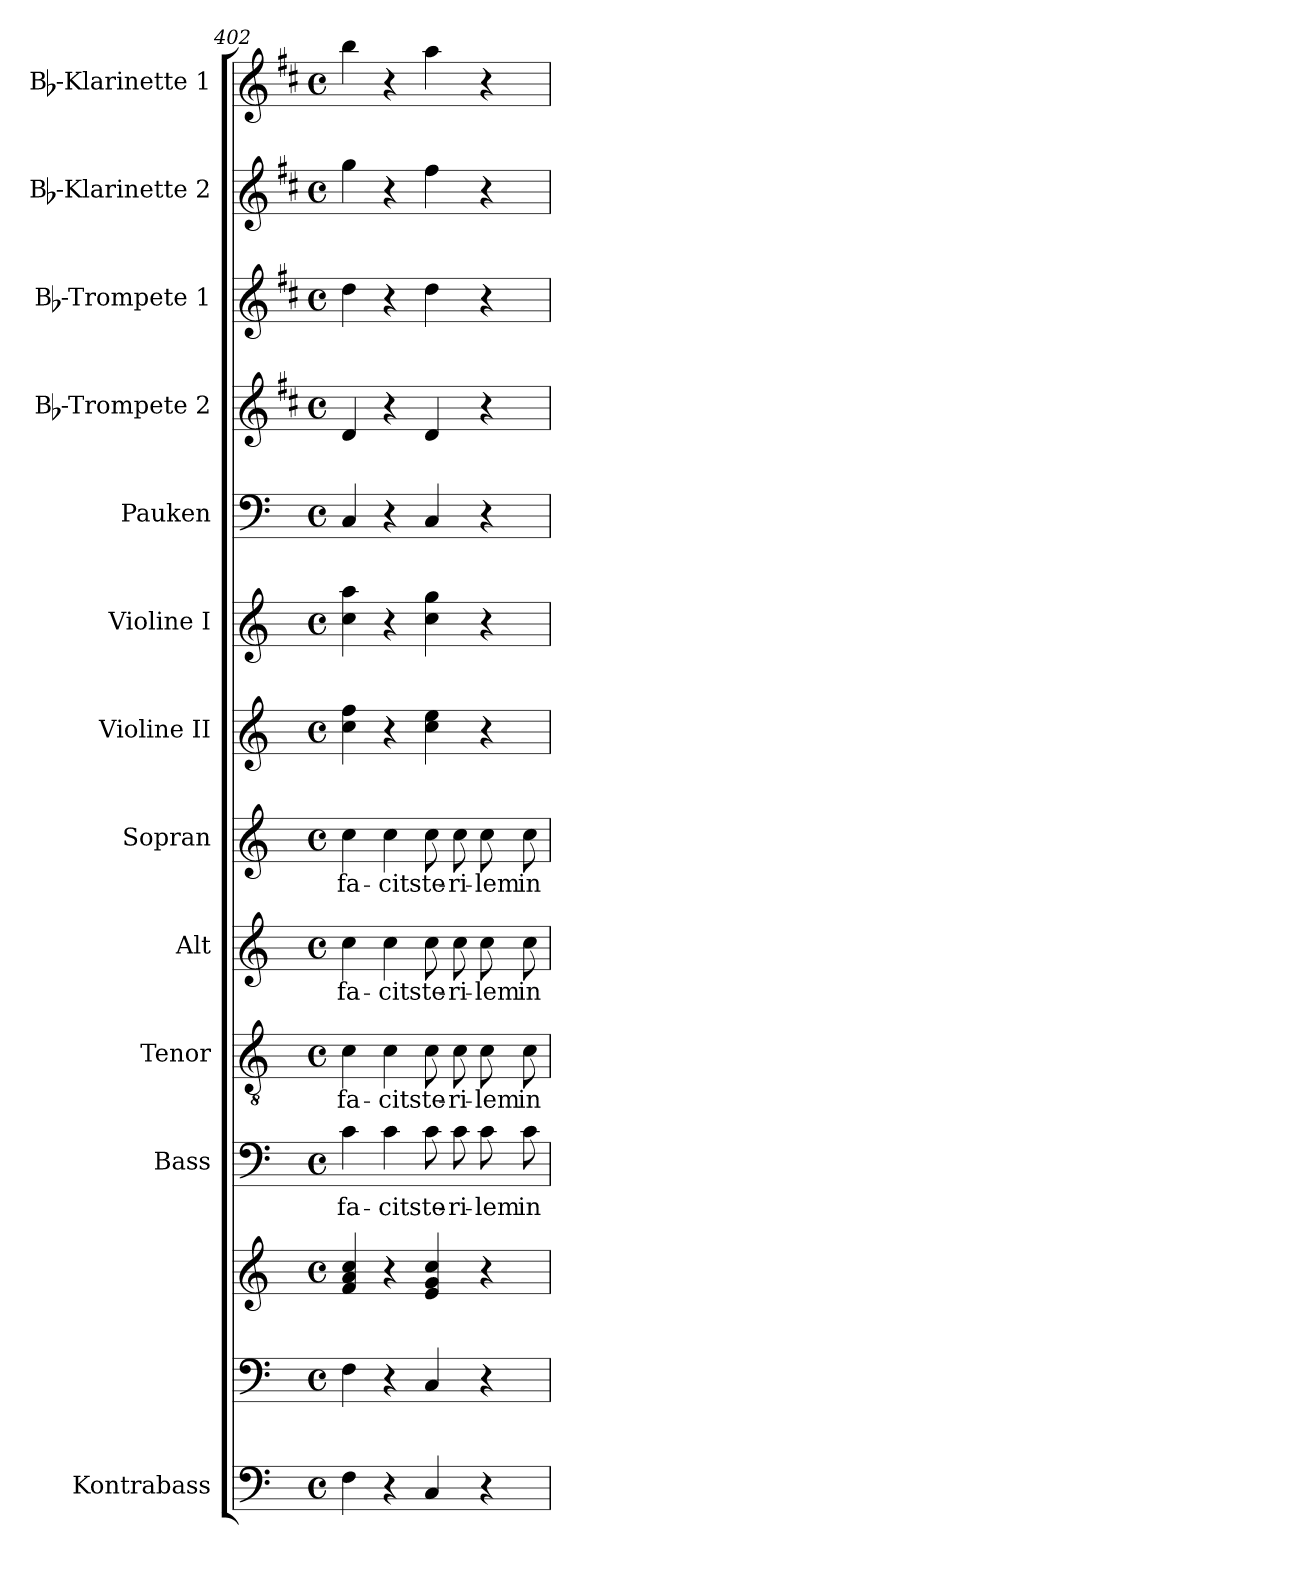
**kern	**kern	**kern	**kern	**text	**kern	**text	**kern	**text	**kern	**text	**kern	**kern	**kern	**kern	**kern	**kern	**kern
*part13	*part12	*part12	*part11	*part11	*part10	*part10	*part9	*part9	*part8	*part8	*part7	*part6	*part5	*part4	*part3	*part2	*part1
*staff14	*staff13	*staff12	*staff11	*staff11	*staff10	*staff10	*staff9	*staff9	*staff8	*staff8	*staff7	*staff6	*staff5	*staff4	*staff3	*staff2	*staff1
*I"Kontrabass	*	*	*I"Bass	*	*I"Tenor	*	*I"Alt	*	*I"Sopran	*	*I"Violine II	*I"Violine I	*I"Pauken	*I"Bb-Trompete 2	*I"Bb-Trompete 1	*I"Bb-Klarinette 2	*I"Bb-Klarinette 1
*I'Kb.	*	*	*I'B.	*	*I'T.	*	*I'A.	*	*I'S.	*	*I'Vl. II	*I'Vl. I	*I'Pk.	*I'Bb Trp. 2	*I'Bb Trp. 1	*I'Bb Kl. 2	*I'Bb Kl. 1
*clefF4	*clefF4	*clefG2	*clefF4	*	*clefGv2	*	*clefG2	*	*clefG2	*	*clefG2	*clefG2	*clefF4	*clefG2	*clefG2	*clefG2	*clefG2
*ITrd7c12	*	*	*	*	*	*	*	*	*	*	*	*	*	*ITrd1c2	*ITrd1c2	*ITrd1c2	*ITrd1c2
*k[]	*k[]	*k[]	*k[]	*	*k[]	*	*k[]	*	*k[]	*	*k[]	*k[]	*k[]	*k[]	*k[]	*k[]	*k[]
*C:	*C:	*C:	*C:	*	*C:	*	*C:	*	*C:	*	*C:	*C:	*C:	*C:	*C:	*C:	*C:
*M4/4	*M4/4	*M4/4	*M4/4	*	*M4/4	*	*M4/4	*	*M4/4	*	*M4/4	*M4/4	*M4/4	*M4/4	*M4/4	*M4/4	*M4/4
*met(c)	*met(c)	*met(c)	*met(c)	*	*met(c)	*	*met(c)	*	*met(c)	*	*met(c)	*met(c)	*met(c)	*met(c)	*met(c)	*met(c)	*met(c)
=402	=402	=402	=402	=402	=402	=402	=402	=402	=402	=402	=402	=402	=402	=402	=402	=402	=402
!	!	!	!	!LO:LY:b	!	!LO:LY:b	!	!LO:LY:b	!	!LO:LY:b	!	!	!	!	!	!	!
4FF\	4F\	4f/ 4a/ 4cc/	4c\	fa-	4c\	fa-	4cc\	fa-	4cc\	fa-	4cc\ 4ff\	4cc\ 4aa\	4C/	4c/	4cc\	4ff\	4aa\
!	!	!	!	!LO:LY:b	!	!LO:LY:b	!	!LO:LY:b	!	!LO:LY:b	!	!	!	!	!	!	!
4r	4r	4r	4c\	-cit	4c\	-cit	4cc\	-cit	4cc\	-cit	4r	4r	4r	4r	4r	4r	4r
!	!	!	!	!LO:LY:b	!	!LO:LY:b	!	!LO:LY:b	!	!LO:LY:b	!	!	!	!	!	!	!
4CC/	4C/	4e/ 4g/ 4cc/	8c\	ste-	8c\	ste-	8cc\	ste-	8cc\	ste-	4cc\ 4ee\	4cc\ 4gg\	4C/	4c/	4cc\	4ee\	4gg\
!	!	!	!	!LO:LY:b	!	!LO:LY:b	!	!LO:LY:b	!	!LO:LY:b	!	!	!	!	!	!	!
.	.	.	8c\	-ri-	8c\	-ri-	8cc\	-ri-	8cc\	-ri-	.	.	.	.	.	.	.
!	!	!	!	!LO:LY:b	!	!LO:LY:b	!	!LO:LY:b	!	!LO:LY:b	!	!	!	!	!	!	!
4r	4r	4r	8c\	-lem	8c\	-lem	8cc\	-lem	8cc\	-lem	4r	4r	4r	4r	4r	4r	4r
!	!	!	!	!LO:LY:b	!	!LO:LY:b	!	!LO:LY:b	!	!LO:LY:b	!	!	!	!	!	!	!
.	.	.	8c\	in	8c\	in	8cc\	in	8cc\	in	.	.	.	.	.	.	.
=	=	=	=	=	=	=	=	=	=	=	=	=	=	=	=	=	=
*-	*-	*-	*-	*-	*-	*-	*-	*-	*-	*-	*-	*-	*-	*-	*-	*-	*-
